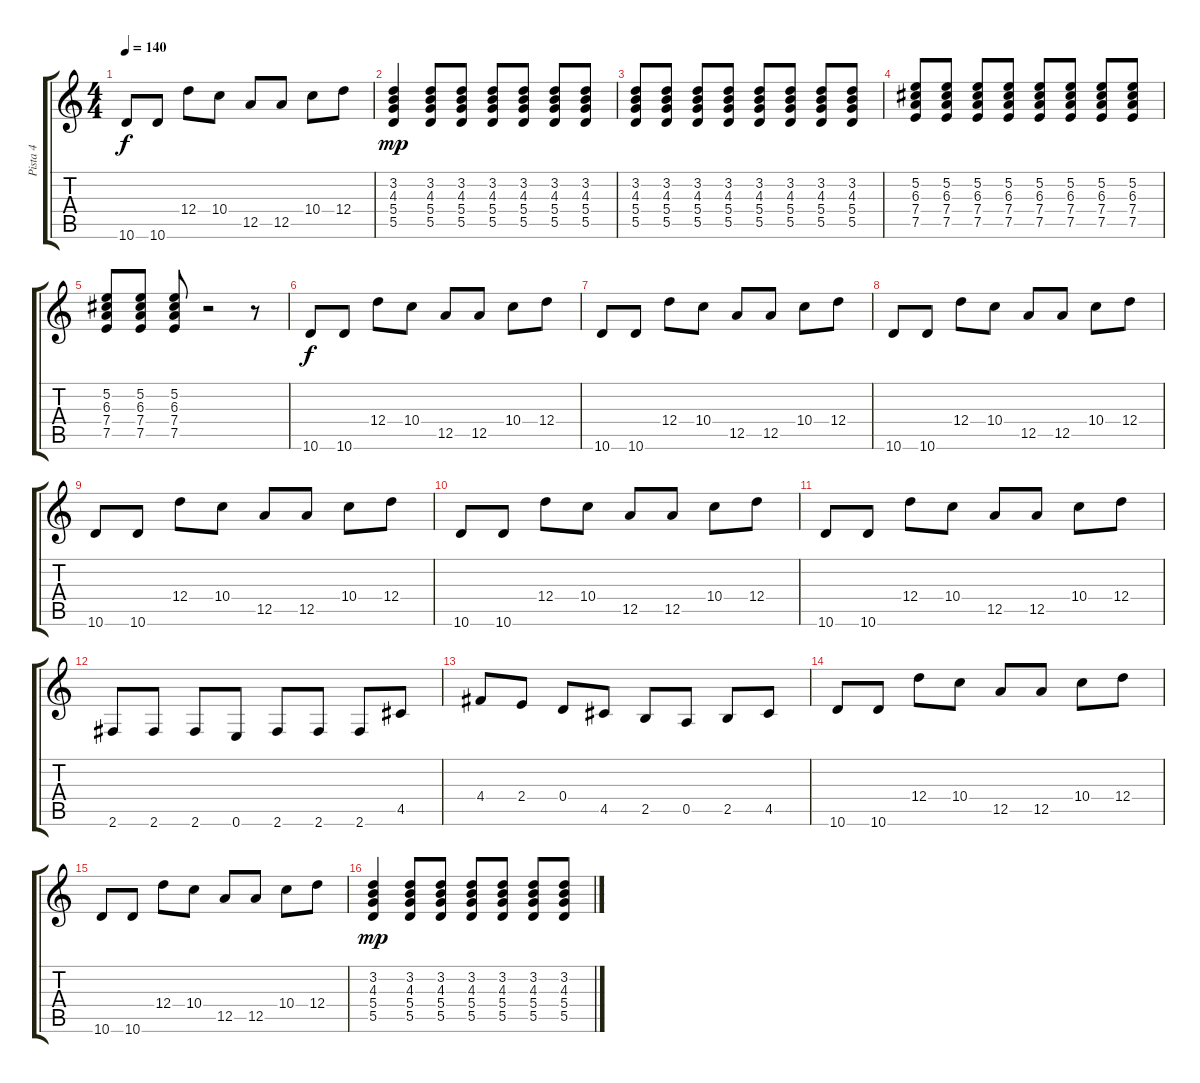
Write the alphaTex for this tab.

\track ("Pista 4" "Pista 4") {instrument overdrivenguitar}
\staff {score tabs}
\tuning (E4 B3 G3 D3 A2 E2) {hide}
\ts (4 4)
\tempo 140
\clef g2
\ks c
10.6.8{dy f} 10.6.8 12.4.8 10.4.8 12.5.8 12.5.8 10.4.8 12.4.8 |
(3.2 4.3 5.4 5.5).4{dy mp} (3.2 4.3 5.4 5.5).8 (3.2 4.3 5.4 5.5).8 (3.2 4.3 5.4 5.5).8 (3.2 4.3 5.4 5.5).8 (3.2 4.3 5.4 5.5).8 (3.2 4.3 5.4 5.5).8 |
(3.2 4.3 5.4 5.5).8 (3.2 4.3 5.4 5.5).8 (3.2 4.3 5.4 5.5).8 (3.2 4.3 5.4 5.5).8 (3.2 4.3 5.4 5.5).8 (3.2 4.3 5.4 5.5).8 (3.2 4.3 5.4 5.5).8 (3.2 4.3 5.4 5.5).8 |
(5.2 6.3 7.4 7.5).8 (5.2 6.3 7.4 7.5).8 (5.2 6.3 7.4 7.5).8 (5.2 6.3 7.4 7.5).8 (5.2 6.3 7.4 7.5).8 (5.2 6.3 7.4 7.5).8 (5.2 6.3 7.4 7.5).8 (5.2 6.3 7.4 7.5).8 |
(5.2 6.3 7.4 7.5).8 (5.2 6.3 7.4 7.5).8 (5.2 6.3 7.4 7.5).8 r.2 r.8 |
10.6.8{dy f instrument overdrivenguitar} 10.6.8 12.4.8 10.4.8 12.5.8 12.5.8 10.4.8 12.4.8 |
10.6.8{instrument overdrivenguitar} 10.6.8 12.4.8 10.4.8 12.5.8 12.5.8 10.4.8 12.4.8 |
10.6.8 10.6.8 12.4.8 10.4.8 12.5.8 12.5.8 10.4.8 12.4.8 |
10.6.8 10.6.8 12.4.8 10.4.8 12.5.8 12.5.8 10.4.8 12.4.8 |
10.6.8 10.6.8 12.4.8 10.4.8 12.5.8 12.5.8 10.4.8 12.4.8 |
10.6.8 10.6.8 12.4.8 10.4.8 12.5.8 12.5.8 10.4.8 12.4.8 |
2.6.8 2.6.8 2.6.8 0.6.8 2.6.8 2.6.8 2.6.8 4.5.8 |
4.4.8 2.4.8 0.4.8 4.5.8 2.5.8 0.5.8 2.5.8 4.5.8 |
10.6.8 10.6.8 12.4.8 10.4.8 12.5.8 12.5.8 10.4.8 12.4.8 |
10.6.8 10.6.8 12.4.8 10.4.8 12.5.8 12.5.8 10.4.8 12.4.8 |
(3.2 4.3 5.4 5.5).4{dy mp} (3.2 4.3 5.4 5.5).8 (3.2 4.3 5.4 5.5).8 (3.2 4.3 5.4 5.5).8 (3.2 4.3 5.4 5.5).8 (3.2 4.3 5.4 5.5).8 (3.2 4.3 5.4 5.5).8
